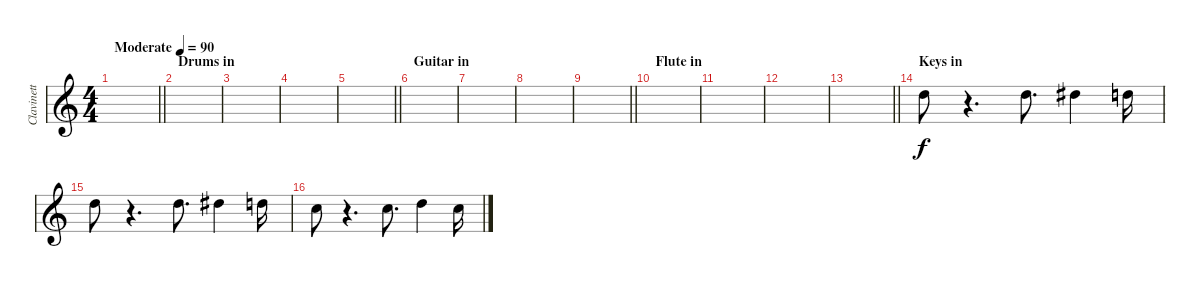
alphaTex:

\track ("Clavinett" "Clavinett") {instrument clavinet}
\staff {score}
\tuning (E4 B3 G3 D3 A2 E2) {hide}
\ts (4 4)
\tempo (90 "Moderate")
\clef g2
\barLineRight lightlight
\ks c
|
\section ("" "Drums in")
|
|
|
\barLineRight lightlight
|
\section ("" "Guitar in")
|
|
|
\barLineRight lightlight
|
\section ("" "Flute in")
|
|
|
\barLineRight lightlight
|
\section ("" "Keys in")
10.1.8 r.4{d} 10.1.8{d} 11.1.4 10.1.16 |
10.1.8 r.4{d} 10.1.8{d} 11.1.4 10.1.16 |
8.1.8 r.4{d} 8.1.8{d} 10.1.4 8.1.16
